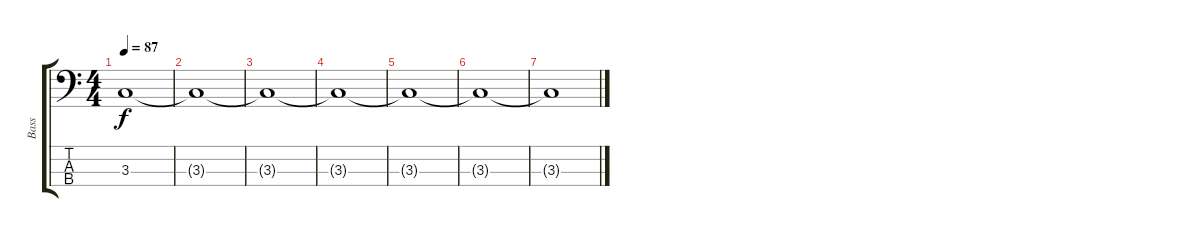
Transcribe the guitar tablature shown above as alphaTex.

\track ("Bass" "Bass") {instrument electricbasspick}
\staff {score tabs}
\tuning (G2 D2 A1 E1) {hide}
\ts (4 4)
\tempo 87
\clef f4
\ks c
3.3.1{dy f} |
3.3{t}.1 |
3.3{t}.1 |
3.3{t}.1 |
3.3{t}.1 |
3.3{t}.1 |
3.3{t}.1
